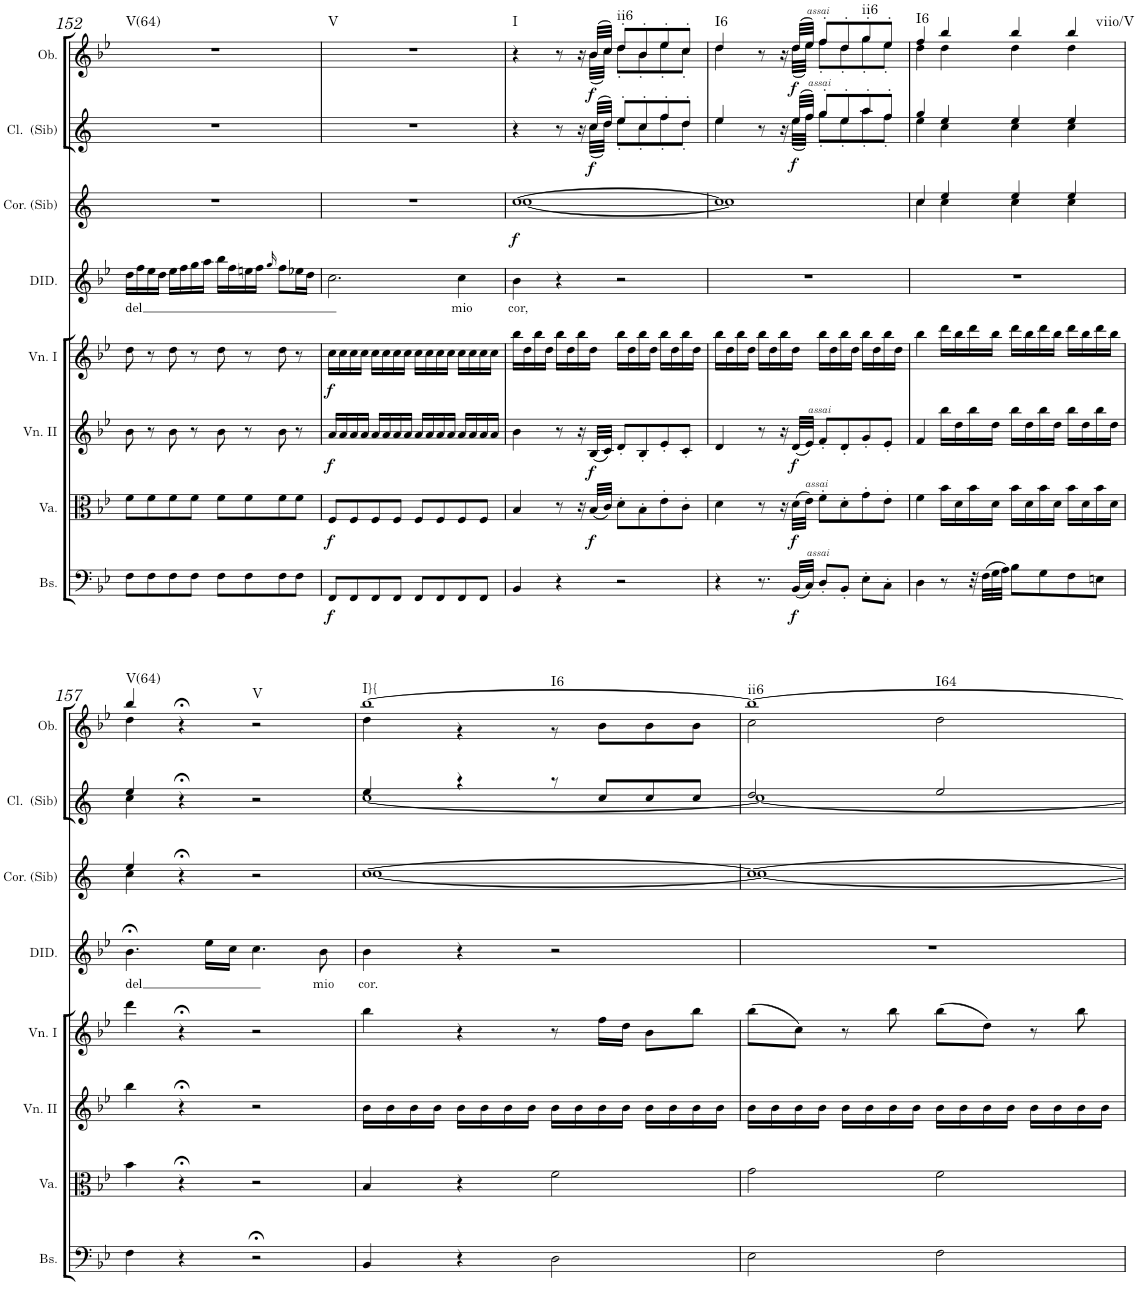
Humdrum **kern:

**kern	**dynam	**kern	**dynam	**kern	**dynam	**kern	**dynam	**kern	**text	**kern	**dynam	**kern	**dynam	**kern	**dynam	**harte
*part8	*part8	*part7	*part7	*part6	*part6	*part5	*part5	*part4	*part4	*part3	*part3	*part2	*part2	*part1	*part1	*part1
*staff8	*staff8	*staff7	*staff7	*staff6	*staff6	*staff5	*staff5	*staff4	*staff4	*staff3	*staff3	*staff2	*staff2	*staff1	*staff1	*
*I"Basso	*	*I"Viola	*	*I"Violino II	*	*I"Violino I	*	*I"DIDONE	*	*I"Corni in Sib	*	*I"Clarinetti in Sib	*	*I"Oboi	*	*
*I'Bs.	*	*I'Va.	*	*I'Vn. II	*	*I'Vn. I	*	*I'DID.	*	*I'Cor. (Sib)	*	*I'Cl.  (Sib)	*	*I'Ob.	*	*
!!LO:PB:g=z
*clefF4	*	*clefC3	*	*clefG2	*	*clefG2	*	*clefG2	*	*clefG2	*	*clefG2	*	*clefG2	*	*
*	*	*	*	*	*	*	*	*	*	*Trd1c2	*	*Trd1c2	*	*	*	*
*k[b-e-]	*	*k[b-e-]	*	*k[b-e-]	*	*k[b-e-]	*	*k[b-e-]	*	*k[]	*	*k[]	*	*k[b-e-]	*	*
*B-:	*	*B-:	*	*B-:	*	*B-:	*	*B-:	*	*	*	*	*	*B-:	*	*
*M4/4	*	*M4/4	*	*M4/4	*	*M4/4	*	*M4/4	*	*M4/4	*	*M4/4	*	*M4/4	*	*
=152	=152	=152	=152	=152	=152	=152	=152	=152	=152	=152	=152	=152	=152	=152	=152	=152
!	!	!	!	!	!	!	!	!	!LO:LY:b	!	!	!	!	!	!	!LO:H:kt=V(64)
8F\L	.	8f\L	.	8b-\	.	8dd\	.	16dd\LL	del	1r	.	1r	.	1r	.	N
.	.	.	.	.	.	.	.	16ff\	.	.	.	.	.	.	.	.
8F\	.	8f\	.	8r	.	8r	.	16ee-\	.	.	.	.	.	.	.	.
.	.	.	.	.	.	.	.	16dd\JJ	.	.	.	.	.	.	.	.
8F\	.	8f\	.	8b-\	.	8dd\	.	16ee-\LL	.	.	.	.	.	.	.	.
.	.	.	.	.	.	.	.	16ff\	.	.	.	.	.	.	.	.
8F\J	.	8f\J	.	8r	.	8r	.	16gg\	.	.	.	.	.	.	.	.
.	.	.	.	.	.	.	.	16aa\JJ	.	.	.	.	.	.	.	.
8F\L	.	8f\L	.	8b-\	.	8dd\	.	16bb-\LL	.	.	.	.	.	.	.	.
.	.	.	.	.	.	.	.	16ff\	.	.	.	.	.	.	.	.
8F\	.	8f\	.	8r	.	8r	.	16een\	.	.	.	.	.	.	.	.
.	.	.	.	.	.	.	.	16ff\JJ	.	.	.	.	.	.	.	.
.	.	.	.	.	.	.	.	16qgg/	.	.	.	.	.	.	.	.
8F\	.	8f\	.	8b-\	.	8dd\	.	8ff\L	.	.	.	.	.	.	.	.
8F\J	.	8f\J	.	8r	.	8r	.	16ee-X\L	.	.	.	.	.	.	.	.
.	.	.	.	.	.	.	.	16dd\JJ	.	.	.	.	.	.	.	.
=153	=153	=153	=153	=153	=153	=153	=153	=153	=153	=153	=153	=153	=153	=153	=153	=153
!	!LO:DY:b	!	!LO:DY:b	!	!LO:DY:b	!	!LO:DY:b	!	!	!	!	!	!	!	!	!LO:H:kt=V
8FF/L	f	8F/L	f	16a/LL	f	16cc\LL	f	2.cc\	.	1r	.	1r	.	1r	.	N
.	.	.	.	16a/	.	16cc\	.	.	.	.	.	.	.	.	.	.
8FF/	.	8F/	.	16a/	.	16cc\	.	.	.	.	.	.	.	.	.	.
.	.	.	.	16a/JJ	.	16cc\JJ	.	.	.	.	.	.	.	.	.	.
8FF/	.	8F/	.	16a/LL	.	16cc\LL	.	.	.	.	.	.	.	.	.	.
.	.	.	.	16a/	.	16cc\	.	.	.	.	.	.	.	.	.	.
8FF/J	.	8F/J	.	16a/	.	16cc\	.	.	.	.	.	.	.	.	.	.
.	.	.	.	16a/JJ	.	16cc\JJ	.	.	.	.	.	.	.	.	.	.
8FF/L	.	8F/L	.	16a/LL	.	16cc\LL	.	.	.	.	.	.	.	.	.	.
.	.	.	.	16a/	.	16cc\	.	.	.	.	.	.	.	.	.	.
8FF/	.	8F/	.	16a/	.	16cc\	.	.	.	.	.	.	.	.	.	.
.	.	.	.	16a/JJ	.	16cc\JJ	.	.	.	.	.	.	.	.	.	.
!	!	!	!	!	!	!	!	!	!LO:LY:b	!	!	!	!	!	!	!
8FF/	.	8F/	.	16a/LL	.	16cc\LL	.	4cc\	mio	.	.	.	.	.	.	.
.	.	.	.	16a/	.	16cc\	.	.	.	.	.	.	.	.	.	.
8FF/J	.	8F/J	.	16a/	.	16cc\	.	.	.	.	.	.	.	.	.	.
.	.	.	.	16a/JJ	.	16cc\JJ	.	.	.	.	.	.	.	.	.	.
=154	=154	=154	=154	=154	=154	=154	=154	=154	=154	=154	=154	=154	=154	=154	=154	=154
!	!	!	!	!	!	!	!	!	!LO:LY:b	!	!LO:DY:b	!	!	!	!	!LO:H:kt=I
*	*	*	*	*	*	*	*	*	*	*^	*	*^	*	*^	*	*
4BB-/	.	4B-/	.	4b-\	.	16bb-\LL	.	4b-\	cor,	[>1cc	[<1cc	f	4r	4..ryy	.	4r	4..ryy	.	N
.	.	.	.	.	.	16dd\	.	.	.	.	.	.	.	.	.	.	.	.	.
.	.	.	.	.	.	16bb-\	.	.	.	.	.	.	.	.	.	.	.	.	.
.	.	.	.	.	.	16dd\JJ	.	.	.	.	.	.	.	.	.	.	.	.	.
4r	.	8r	.	8r	.	16bb-\LL	.	4r	.	.	.	.	8r	.	.	8r	.	.	.
.	.	.	.	.	.	16dd\	.	.	.	.	.	.	.	.	.	.	.	.	.
.	.	16r	.	16r	.	16bb-\	.	.	.	.	.	.	16r	.	.	16r	.	.	.
!	!	!	!LO:DY:b	!	!LO:DY:b	!	!	!	!	!	!	!	!	!	!LO:DY:b	!	!	!LO:DY:b	!
.	.	(<32B-/LLL	f	(<32B-/LLL	f	16dd\JJ	.	.	.	.	.	.	(>32cc/LLL	(<32cc\LLL	f	(>32b-/LLL	(<32b-\LLL	f	.
.	.	32c/JJJ)	.	32c/JJJ)	.	.	.	.	.	.	.	.	32dd/JJJ)	32dd\JJJ)	.	32cc/JJJ)	32cc\JJJ)	.	.
!	!	!	!	!	!	!	!	!	!	!	!	!	!	!	!	!	!	!	!LO:H:kt=ii6
2r	.	8d'\L	.	8d'/L	.	16bb-\LL	.	2r	.	.	.	.	8ee'/L	8ee'\L	.	8dd'/L	8dd'\L	.	N
.	.	.	.	.	.	16dd\	.	.	.	.	.	.	.	.	.	.	.	.	.
.	.	8B-'\	.	8B-'/	.	16bb-\	.	.	.	.	.	.	8cc'/	8cc'\	.	8b-'/	8b-'\	.	.
.	.	.	.	.	.	16dd\JJ	.	.	.	.	.	.	.	.	.	.	.	.	.
.	.	8e-'\	.	8e-'/	.	16bb-\LL	.	.	.	.	.	.	8ff'/	8ff'\	.	8ee-'/	8ee-'\	.	.
.	.	.	.	.	.	16dd\	.	.	.	.	.	.	.	.	.	.	.	.	.
.	.	8c'\J	.	8c'/J	.	16bb-\	.	.	.	.	.	.	8dd'/J	8dd'\J	.	8cc'/J	8cc'\J	.	.
.	.	.	.	.	.	16dd\JJ	.	.	.	.	.	.	.	.	.	.	.	.	.
=155	=155	=155	=155	=155	=155	=155	=155	=155	=155	=155	=155	=155	=155	=155	=155	=155	=155	=155	=155
!	!	!	!	!	!	!	!	!	!	!	!	!	!	!	!	!	!	!	!LO:H:kt=I6
4r	.	4d\	.	4d/	.	16bb-\LL	.	1r	.	1cc]	1cc]	.	4ee/	4ee\	.	4dd/	4dd\	.	N
.	.	.	.	.	.	16dd\	.	.	.	.	.	.	.	.	.	.	.	.	.
.	.	.	.	.	.	16bb-\	.	.	.	.	.	.	.	.	.	.	.	.	.
.	.	.	.	.	.	16dd\JJ	.	.	.	.	.	.	.	.	.	.	.	.	.
8.r	.	8r	.	8r	.	16bb-\LL	.	.	.	.	.	.	8r	8.ryy	.	8r	8.ryy	.	.
.	.	.	.	.	.	16dd\	.	.	.	.	.	.	.	.	.	.	.	.	.
.	.	16r	.	16r	.	16bb-\	.	.	.	.	.	.	16r	.	.	16r	.	.	.
!	!	!	!	!	!	!	!	!	!	!	!	!	!	!	!	!LO:TX:a:i:t=assai	!	!	!
!	!	!	!	!	!	!	!	!	!	!	!	!	!LO:TX:a:i:t=assai	!	!	!	!	!	!
!	!	!	!	!LO:TX:a:i:t=assai	!	!	!	!	!	!	!	!	!	!	!	!	!	!	!
!	!	!LO:TX:a:i:t=assai	!	!	!	!	!	!	!	!	!	!	!	!	!	!	!	!	!
!LO:TX:a:i:t=assai	!	!	!	!	!	!	!	!	!	!	!	!	!	!	!	!	!	!	!
!	!LO:DY:b	!	!LO:DY:b	!	!LO:DY:b	!	!	!	!	!	!	!	!	!	!LO:DY:b	!	!	!LO:DY:b	!
(<32BB-/LLL	f	(>32d\LLL	f	(<32d/LLL	f	16dd\JJ	.	.	.	.	.	.	(>32ee/LLL	(<32ee\LLL	f	(>32dd/LLL	(<32dd\LLL	f	.
32C/JJJ)	.	32e-\JJJ)	.	32e-/JJJ)	.	.	.	.	.	.	.	.	32ff/JJJ)	32ff\JJJ)	.	32ee-/JJJ)	32ee-\JJJ)	.	.
8D'/L	.	8f'\L	.	8f'/L	.	16bb-\LL	.	.	.	.	.	.	8gg'/L	8gg'\L	.	8ff'/L	8ff'\L	.	.
.	.	.	.	.	.	16dd\	.	.	.	.	.	.	.	.	.	.	.	.	.
8BB-'/J	.	8d'\	.	8d'/	.	16bb-\	.	.	.	.	.	.	8ee'/	8ee'\	.	8dd'/	8dd'\	.	.
.	.	.	.	.	.	16dd\JJ	.	.	.	.	.	.	.	.	.	.	.	.	.
!	!	!	!	!	!	!	!	!	!	!	!	!	!	!	!	!	!	!	!LO:H:kt=ii6
8E-'\L	.	8g'\	.	8g'/	.	16bb-\LL	.	.	.	.	.	.	8aa'/	8aa'\	.	8gg'/	8gg'\	.	N
.	.	.	.	.	.	16dd\	.	.	.	.	.	.	.	.	.	.	.	.	.
8C'\J	.	8e-'\J	.	8e-'/J	.	16bb-\	.	.	.	.	.	.	8ff'/J	8ff'\J	.	8ee-'/J	8ee-'\J	.	.
.	.	.	.	.	.	16dd\JJ	.	.	.	.	.	.	.	.	.	.	.	.	.
=156	=156	=156	=156	=156	=156	=156	=156	=156	=156	=156	=156	=156	=156	=156	=156	=156	=156	=156	=156
!	!	!	!	!	!	!	!	!	!	!	!	!	!	!	!	!	!	!	!LO:H:kt=I6
4D\	.	4f\	.	4f/	.	4bb-\	.	1r	.	4cc/	4cc\	.	4gg/	4ee\	.	4ff/	4dd\	.	N
8r	.	16b-\LL	.	16bb-\LL	.	16ddd\LL	.	.	.	4ee/	4cc\	.	4ee/	4cc\	.	4bb-/	4dd\	.	.
.	.	16d\	.	16dd\	.	16bb-\	.	.	.	.	.	.	.	.	.	.	.	.	.
32r	.	16b-\	.	16bb-\	.	16ddd\	.	.	.	.	.	.	.	.	.	.	.	.	.
(>32F\LLL	.	.	.	.	.	.	.	.	.	.	.	.	.	.	.	.	.	.	.
32G\	.	16d\JJ	.	16dd\JJ	.	16bb-\JJ	.	.	.	.	.	.	.	.	.	.	.	.	.
32A\JJJ)	.	.	.	.	.	.	.	.	.	.	.	.	.	.	.	.	.	.	.
8B-\L	.	16b-\LL	.	16bb-\LL	.	16ddd\LL	.	.	.	4ee/	4cc\	.	4ee/	4cc\	.	4bb-/	4dd\	.	.
.	.	16d\	.	16dd\	.	16bb-\	.	.	.	.	.	.	.	.	.	.	.	.	.
8G\	.	16b-\	.	16bb-\	.	16ddd\	.	.	.	.	.	.	.	.	.	.	.	.	.
.	.	16d\JJ	.	16dd\JJ	.	16bb-\JJ	.	.	.	.	.	.	.	.	.	.	.	.	.
!	!	!	!	!	!	!	!	!	!	!	!	!	!	!	!	!	!	!	!LO:H:kt=viio/V
8F\	.	16b-\LL	.	16bb-\LL	.	16ddd\LL	.	.	.	4ee/	4cc\	.	4ee/	4cc\	.	4bb-/	4dd\	.	N
.	.	16d\	.	16dd\	.	16bb-\	.	.	.	.	.	.	.	.	.	.	.	.	.
8En\J	.	16b-\	.	16bb-\	.	16ddd\	.	.	.	.	.	.	.	.	.	.	.	.	.
.	.	16d\JJ	.	16dd\JJ	.	16bb-\JJ	.	.	.	.	.	.	.	.	.	.	.	.	.
!!LO:LB:g=z	!!
=157	=157	=157	=157	=157	=157	=157	=157	=157	=157	=157	=157	=157	=157	=157	=157	=157	=157	=157	=157
!	!	!	!	!	!	!	!	!	!LO:LY:b	!	!	!	!	!	!	!	!	!	!LO:H:kt=V(64)
4F\	.	4b-\	.	4bb-\	.	4ddd\	.	4.b-;<\	del	4ee/	4cc\	.	4ee/	4cc\	.	4bb-/	4dd\	.	N
4r	.	4r;<	.	4r;<	.	4r;<	.	.	.	4r;<	2.ryy	.	4r;<	2.ryy	.	4r;<	2.ryy	.	.
.	.	.	.	.	.	.	.	16ee-\LL	.	.	.	.	.	.	.	.	.	.	.
.	.	.	.	.	.	.	.	16cc\JJ	.	.	.	.	.	.	.	.	.	.	.
!	!	!	!	!	!	!	!	!	!	!	!	!	!	!	!	!	!	!	!LO:H:kt=V
2r;<	.	2r	.	2r	.	2r	.	4.cc\	.	2r	.	.	2r	.	.	2r	.	.	N
!	!	!	!	!	!	!	!	!	!LO:LY:b	!	!	!	!	!	!	!	!	!	!
.	.	.	.	.	.	.	.	8b-\	mio	.	.	.	.	.	.	.	.	.	.
=158	=158	=158	=158	=158	=158	=158	=158	=158	=158	=158	=158	=158	=158	=158	=158	=158	=158	=158	=158
!	!	!	!	!	!	!	!	!	!LO:LY:b	!	!	!	!	!	!	!	!	!	!LO:H:n=1:kt=I}{
!	!	!	!	!	!	!	!	!	!	!	!	!	!	!	!	!	!	!	!LO:H:n=2:kt=I6
4BB-/	.	4B-/	.	16b-\LL	.	4bb-\	.	4b-\	cor.	[>1cc	[<1cc	.	4ee/	[<1cc	.	[>1bb-	4dd\	.	N N
.	.	.	.	16b-\	.	.	.	.	.	.	.	.	.	.	.	.	.	.	.
.	.	.	.	16b-\	.	.	.	.	.	.	.	.	.	.	.	.	.	.	.
.	.	.	.	16b-\JJ	.	.	.	.	.	.	.	.	.	.	.	.	.	.	.
4r	.	4r	.	16b-\LL	.	4r	.	4r	.	.	.	.	4r	.	.	.	4r	.	.
.	.	.	.	16b-\	.	.	.	.	.	.	.	.	.	.	.	.	.	.	.
.	.	.	.	16b-\	.	.	.	.	.	.	.	.	.	.	.	.	.	.	.
.	.	.	.	16b-\JJ	.	.	.	.	.	.	.	.	.	.	.	.	.	.	.
2D\	.	2f\	.	16b-\LL	.	8r	.	2r	.	.	.	.	8r	.	.	.	8r	.	.
.	.	.	.	16b-\	.	.	.	.	.	.	.	.	.	.	.	.	.	.	.
.	.	.	.	16b-\	.	16ff\LL	.	.	.	.	.	.	8cc/L	.	.	.	8b-\L	.	.
.	.	.	.	16b-\JJ	.	16dd\JJ	.	.	.	.	.	.	.	.	.	.	.	.	.
.	.	.	.	16b-\LL	.	8b-\L	.	.	.	.	.	.	8cc/	.	.	.	8b-\	.	.
.	.	.	.	16b-\	.	.	.	.	.	.	.	.	.	.	.	.	.	.	.
.	.	.	.	16b-\	.	8bb-\J	.	.	.	.	.	.	8cc/J	.	.	.	8b-\J	.	.
.	.	.	.	16b-\JJ	.	.	.	.	.	.	.	.	.	.	.	.	.	.	.
=159	=159	=159	=159	=159	=159	=159	=159	=159	=159	=159	=159	=159	=159	=159	=159	=159	=159	=159	=159
!	!	!	!	!	!	!	!	!	!	!	!	!	!	!	!	!	!	!	!LO:H:n=1:kt=ii6
!	!	!	!	!	!	!	!	!	!	!	!	!	!	!	!	!	!	!	!LO:H:n=2:kt=I64
2E-\	.	2g\	.	16b-\LL	.	(>8bb-\L	.	1r	.	1cc_	1cc_	.	2dd/	1cc_	.	1bb-_	2cc\	.	N N
.	.	.	.	16b-\	.	.	.	.	.	.	.	.	.	.	.	.	.	.	.
.	.	.	.	16b-\	.	8cc\J)	.	.	.	.	.	.	.	.	.	.	.	.	.
.	.	.	.	16b-\JJ	.	.	.	.	.	.	.	.	.	.	.	.	.	.	.
.	.	.	.	16b-\LL	.	8r	.	.	.	.	.	.	.	.	.	.	.	.	.
.	.	.	.	16b-\	.	.	.	.	.	.	.	.	.	.	.	.	.	.	.
.	.	.	.	16b-\	.	8bb-\	.	.	.	.	.	.	.	.	.	.	.	.	.
.	.	.	.	16b-\JJ	.	.	.	.	.	.	.	.	.	.	.	.	.	.	.
2F\	.	2f\	.	16b-\LL	.	(>8bb-\L	.	.	.	.	.	.	2ee/	.	.	.	2dd\	.	.
.	.	.	.	16b-\	.	.	.	.	.	.	.	.	.	.	.	.	.	.	.
.	.	.	.	16b-\	.	8dd\J)	.	.	.	.	.	.	.	.	.	.	.	.	.
.	.	.	.	16b-\JJ	.	.	.	.	.	.	.	.	.	.	.	.	.	.	.
.	.	.	.	16b-\LL	.	8r	.	.	.	.	.	.	.	.	.	.	.	.	.
.	.	.	.	16b-\	.	.	.	.	.	.	.	.	.	.	.	.	.	.	.
.	.	.	.	16b-\	.	8bb-\	.	.	.	.	.	.	.	.	.	.	.	.	.
.	.	.	.	16b-\JJ	.	.	.	.	.	.	.	.	.	.	.	.	.	.	.
*	*	*	*	*	*	*	*	*	*	*v	*v	*	*	*	*	*v	*v	*	*
*	*	*	*	*	*	*	*	*	*	*	*	*v	*v	*	*	*	*
=	=	=	=	=	=	=	=	=	=	=	=	=	=	=	=	=
*-	*-	*-	*-	*-	*-	*-	*-	*-	*-	*-	*-	*-	*-	*-	*-	*-
